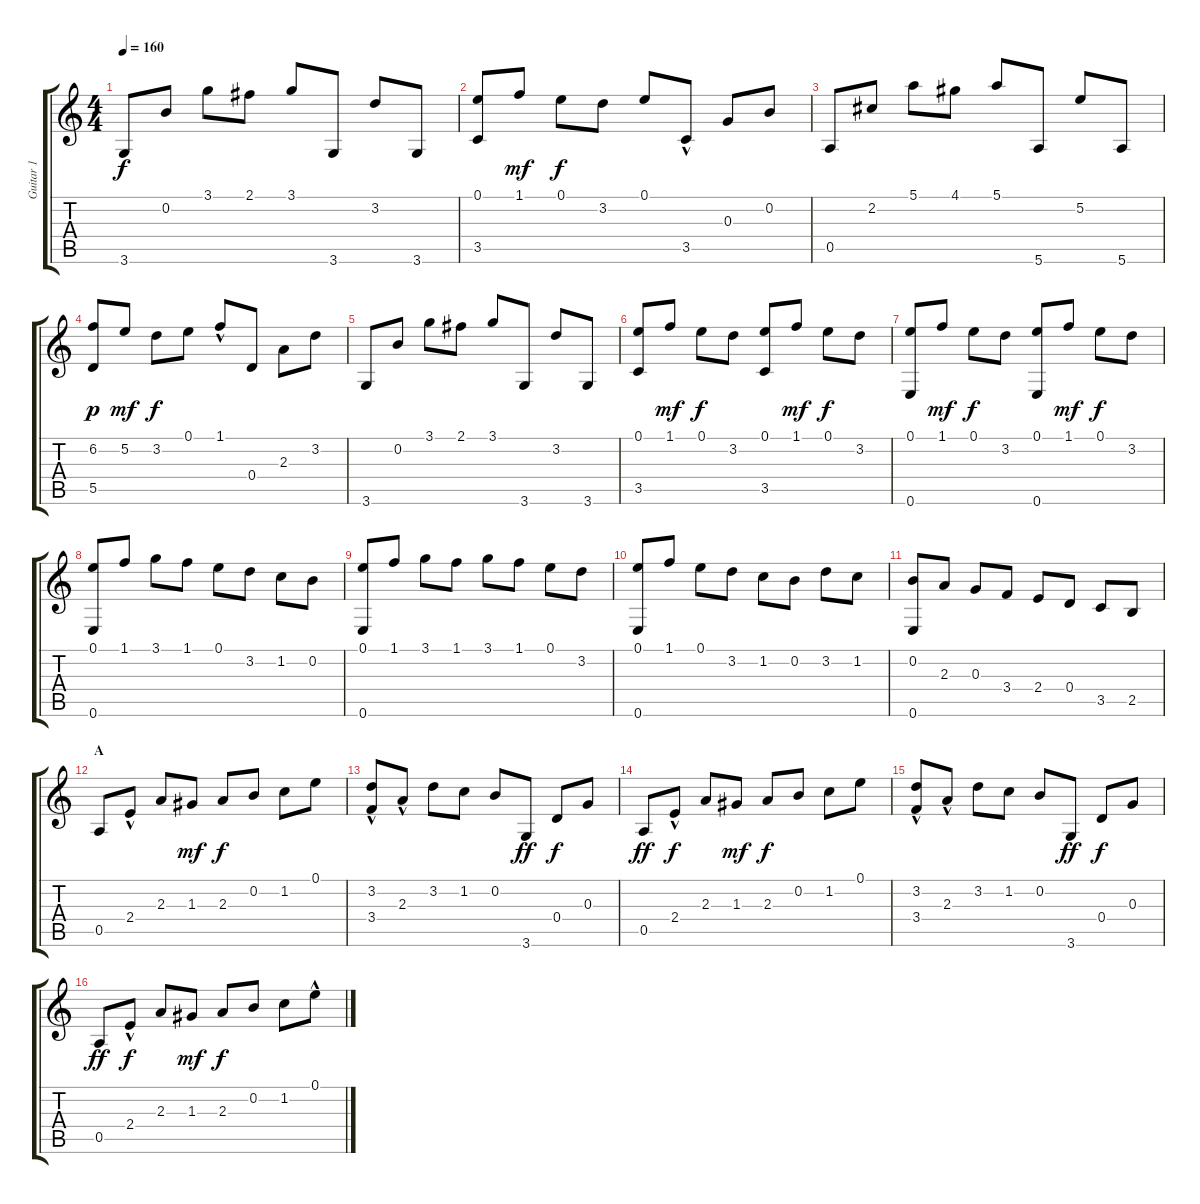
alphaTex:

\track ("Guitar 1" "Guitar 1") {instrument acousticguitarnylon}
\staff {score tabs}
\tuning (E4 B3 G3 D3 A2 E2) {hide}
\ts (4 4)
\tempo 160
\clef g2
\ks c
3.6.8{dy f} 0.2.8 3.1.8 2.1.8 3.1.8 3.6.8 3.2.8 3.6.8 |
(0.1 3.5).8 1.1.8{dy mf} 0.1.8{dy f} 3.2.8 0.1.8 3.5{hac}.8 0.3.8 0.2.8 |
0.5.8 2.2.8 5.1.8 4.1.8 5.1.8 5.6.8 5.2.8 5.6.8 |
(6.2 5.5).8{dy p} 5.2.8{dy mf} 3.2.8{dy f} 0.1.8 1.1{hac}.8 0.4.8 2.3.8 3.2.8 |
3.6.8 0.2.8 3.1.8 2.1.8 3.1.8 3.6.8 3.2.8 3.6.8 |
(0.1 3.5).8 1.1.8{dy mf} 0.1.8{dy f} 3.2.8 (0.1 3.5).8 1.1.8{dy mf} 0.1.8{dy f} 3.2.8 |
(0.1 0.6).8 1.1.8{dy mf} 0.1.8{dy f} 3.2.8 (0.1 0.6).8 1.1.8{dy mf} 0.1.8{dy f} 3.2.8 |
(0.1 0.6).8 1.1.8 3.1.8 1.1.8 0.1.8 3.2.8 1.2.8 0.2.8 |
(0.1 0.6).8 1.1.8 3.1.8 1.1.8 3.1.8 1.1.8 0.1.8 3.2.8 |
(0.1 0.6).8 1.1.8 0.1.8 3.2.8 1.2.8 0.2.8 3.2.8 1.2.8 |
(0.2 0.6).8 2.3.8 0.3.8 3.4.8 2.4.8 0.4.8 3.5.8 2.5.8 |
\section ("" "A")
0.5.8 2.4{hac}.8 2.3.8 1.3.8{dy mf} 2.3.8{dy f} 0.2.8 1.2.8 0.1.8 |
(3.2 3.4{hac}).8 2.3{hac}.8 3.2.8 1.2.8 0.2.8 3.6.8{dy ff} 0.4.8{dy f} 0.3.8 |
0.5.8{dy ff} 2.4{hac}.8{dy f} 2.3.8 1.3.8{dy mf} 2.3.8{dy f} 0.2.8 1.2.8 0.1.8 |
(3.2 3.4{hac}).8 2.3{hac}.8 3.2.8 1.2.8 0.2.8 3.6.8{dy ff} 0.4.8{dy f} 0.3.8 |
0.5.8{dy ff} 2.4{hac}.8{dy f} 2.3.8 1.3.8{dy mf} 2.3.8{dy f} 0.2.8 1.2.8 0.1{hac}.8
